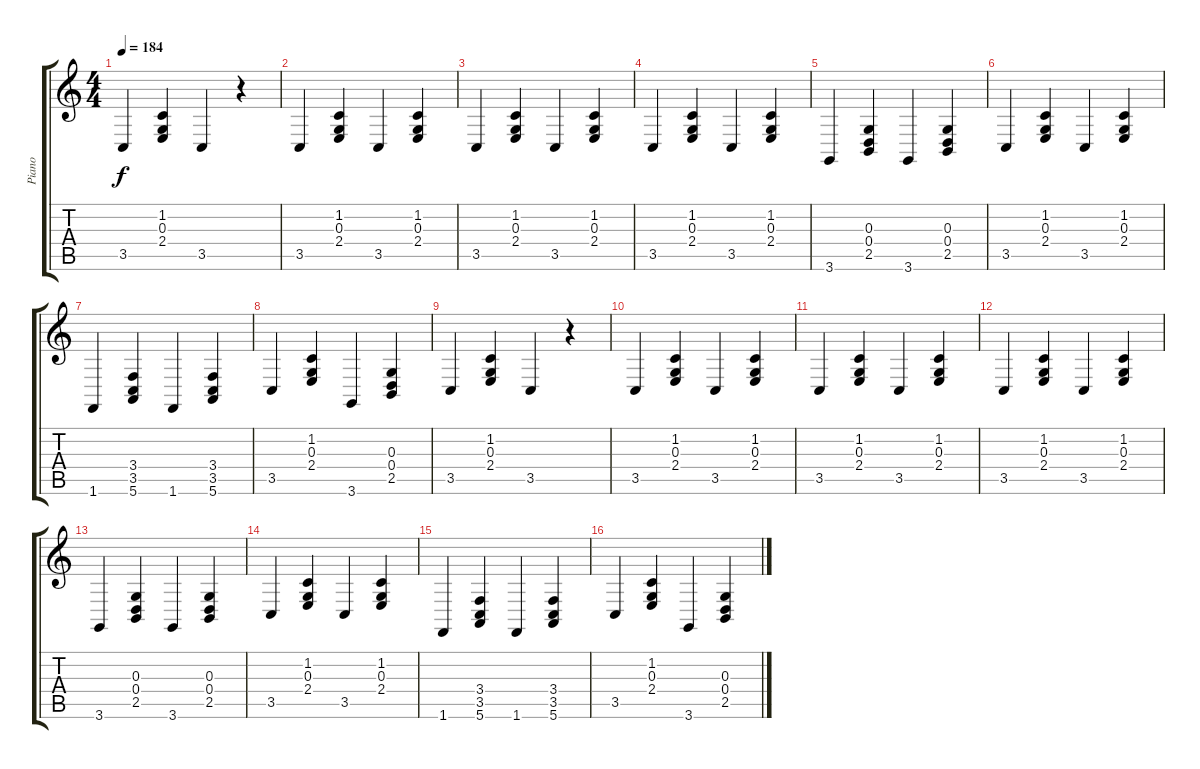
\track ("Piano" "Piano") {instrument acousticgrandpiano}
\staff {score tabs}
\tuning (E4 B3 G3 D3 A2 E2) {hide}
\ts (4 4)
\tempo 184
\clef g2
\ks c
3.5.4{dy f} (1.2 0.3 2.4).4 3.5.4 r.4 |
3.5.4 (1.2 0.3 2.4).4 3.5.4 (1.2 0.3 2.4).4 |
3.5.4 (1.2 0.3 2.4).4 3.5.4 (1.2 0.3 2.4).4 |
3.5.4 (1.2 0.3 2.4).4 3.5.4 (1.2 0.3 2.4).4 |
3.6.4 (0.3 0.4 2.5).4 3.6.4 (0.3 0.4 2.5).4 |
3.5.4 (1.2 0.3 2.4).4 3.5.4 (1.2 0.3 2.4).4 |
1.6.4 (3.4 3.5 5.6).4 1.6.4 (3.4 3.5 5.6).4 |
3.5.4 (1.2 0.3 2.4).4 3.6.4 (0.3 0.4 2.5).4 |
3.5.4 (1.2 0.3 2.4).4 3.5.4 r.4 |
3.5.4 (1.2 0.3 2.4).4 3.5.4 (1.2 0.3 2.4).4 |
3.5.4 (1.2 0.3 2.4).4 3.5.4 (1.2 0.3 2.4).4 |
3.5.4 (1.2 0.3 2.4).4 3.5.4 (1.2 0.3 2.4).4 |
3.6.4 (0.3 0.4 2.5).4 3.6.4 (0.3 0.4 2.5).4 |
3.5.4 (1.2 0.3 2.4).4 3.5.4 (1.2 0.3 2.4).4 |
1.6.4 (3.4 3.5 5.6).4 1.6.4 (3.4 3.5 5.6).4 |
3.5.4 (1.2 0.3 2.4).4 3.6.4 (0.3 0.4 2.5).4
